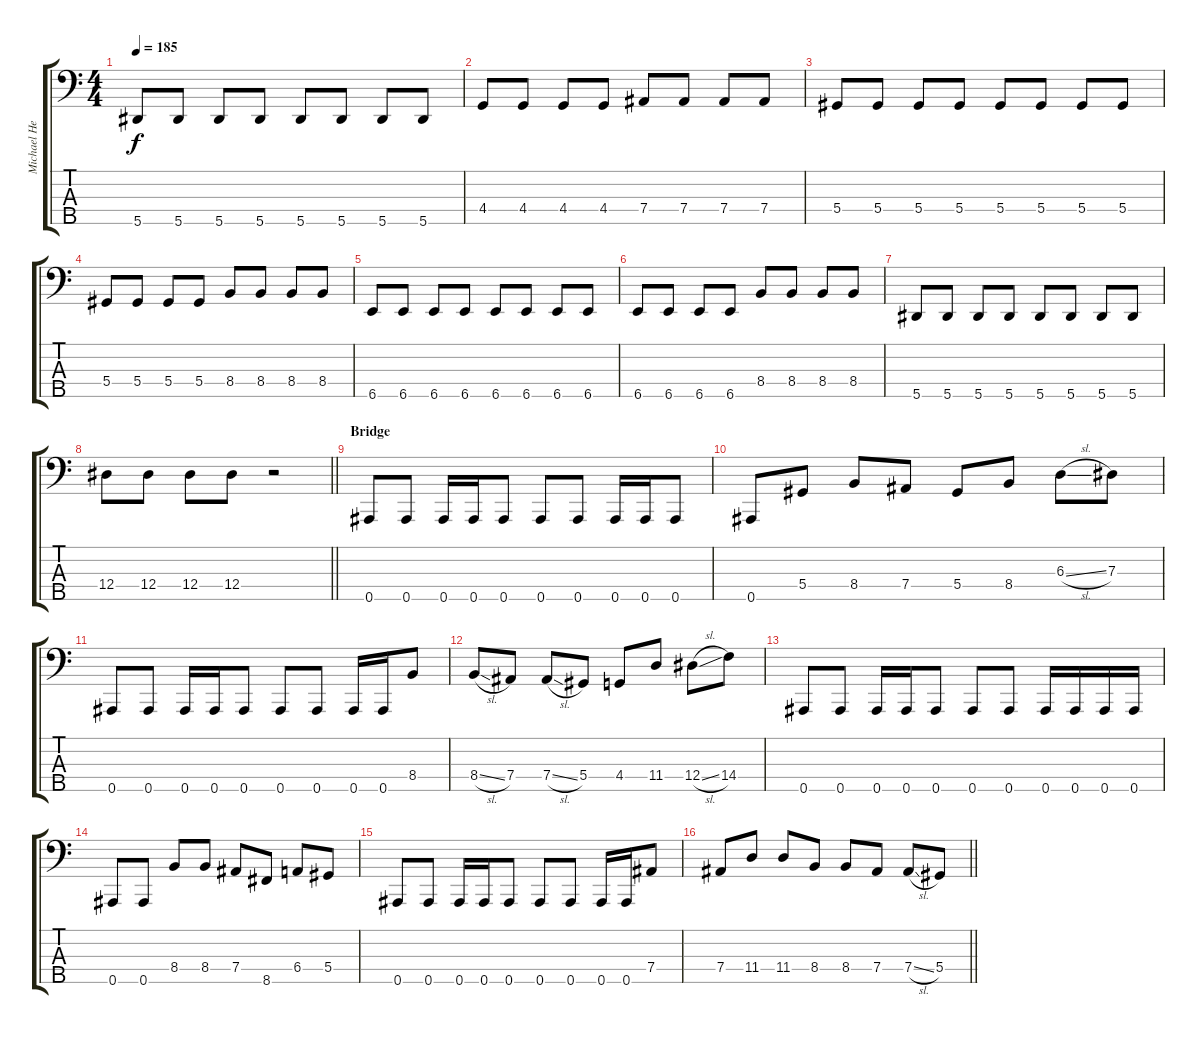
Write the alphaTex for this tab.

\track ("Michael Hedlund" "Michael He") {instrument electricbassfinger}
\staff {score tabs}
\tuning (Gb2 Db2 Ab1 Eb1 Bb0) {hide}
\ts (4 4)
\tempo 185
\clef f4
\ks c
5.5.8{dy f} 5.5.8 5.5.8 5.5.8 5.5.8 5.5.8 5.5.8 5.5.8 |
4.4.8 4.4.8 4.4.8 4.4.8 7.4.8 7.4.8 7.4.8 7.4.8 |
5.4.8 5.4.8 5.4.8 5.4.8 5.4.8 5.4.8 5.4.8 5.4.8 |
5.4.8 5.4.8 5.4.8 5.4.8 8.4.8 8.4.8 8.4.8 8.4.8 |
6.5.8 6.5.8 6.5.8 6.5.8 6.5.8 6.5.8 6.5.8 6.5.8 |
6.5.8 6.5.8 6.5.8 6.5.8 8.4.8 8.4.8 8.4.8 8.4.8 |
5.5.8 5.5.8 5.5.8 5.5.8 5.5.8 5.5.8 5.5.8 5.5.8 |
\barLineRight lightlight
12.4.8 12.4.8 12.4.8 12.4.8 r.2 |
\section ("" "Bridge")
0.5.8 0.5.8 0.5.16 0.5.16 0.5.8 0.5.8 0.5.8 0.5.16 0.5.16 0.5.8 |
0.5.8 5.4.8 8.4.8 7.4.8 5.4.8 8.4.8 6.3{sl}.8 7.3.8 |
0.5.8 0.5.8 0.5.16 0.5.16 0.5.8 0.5.8 0.5.8 0.5.16 0.5.16 8.4.8 |
8.4{sl}.8 7.4.8 7.4{sl}.8 5.4.8 4.4.8 11.4.8 12.4{sl}.8 14.4.8 |
0.5.8 0.5.8 0.5.16 0.5.16 0.5.8 0.5.8 0.5.8 0.5.16 0.5.16 0.5.16 0.5.16 |
0.5.8 0.5.8 8.4.8 8.4.8 7.4.8 8.5.8 6.4.8 5.4.8 |
0.5.8 0.5.8 0.5.16 0.5.16 0.5.8 0.5.8 0.5.8 0.5.16 0.5.16 7.4.8 |
\barLineRight lightlight
7.4.8 11.4.8 11.4.8 8.4.8 8.4.8 7.4.8 7.4{sl}.8 5.4.8
